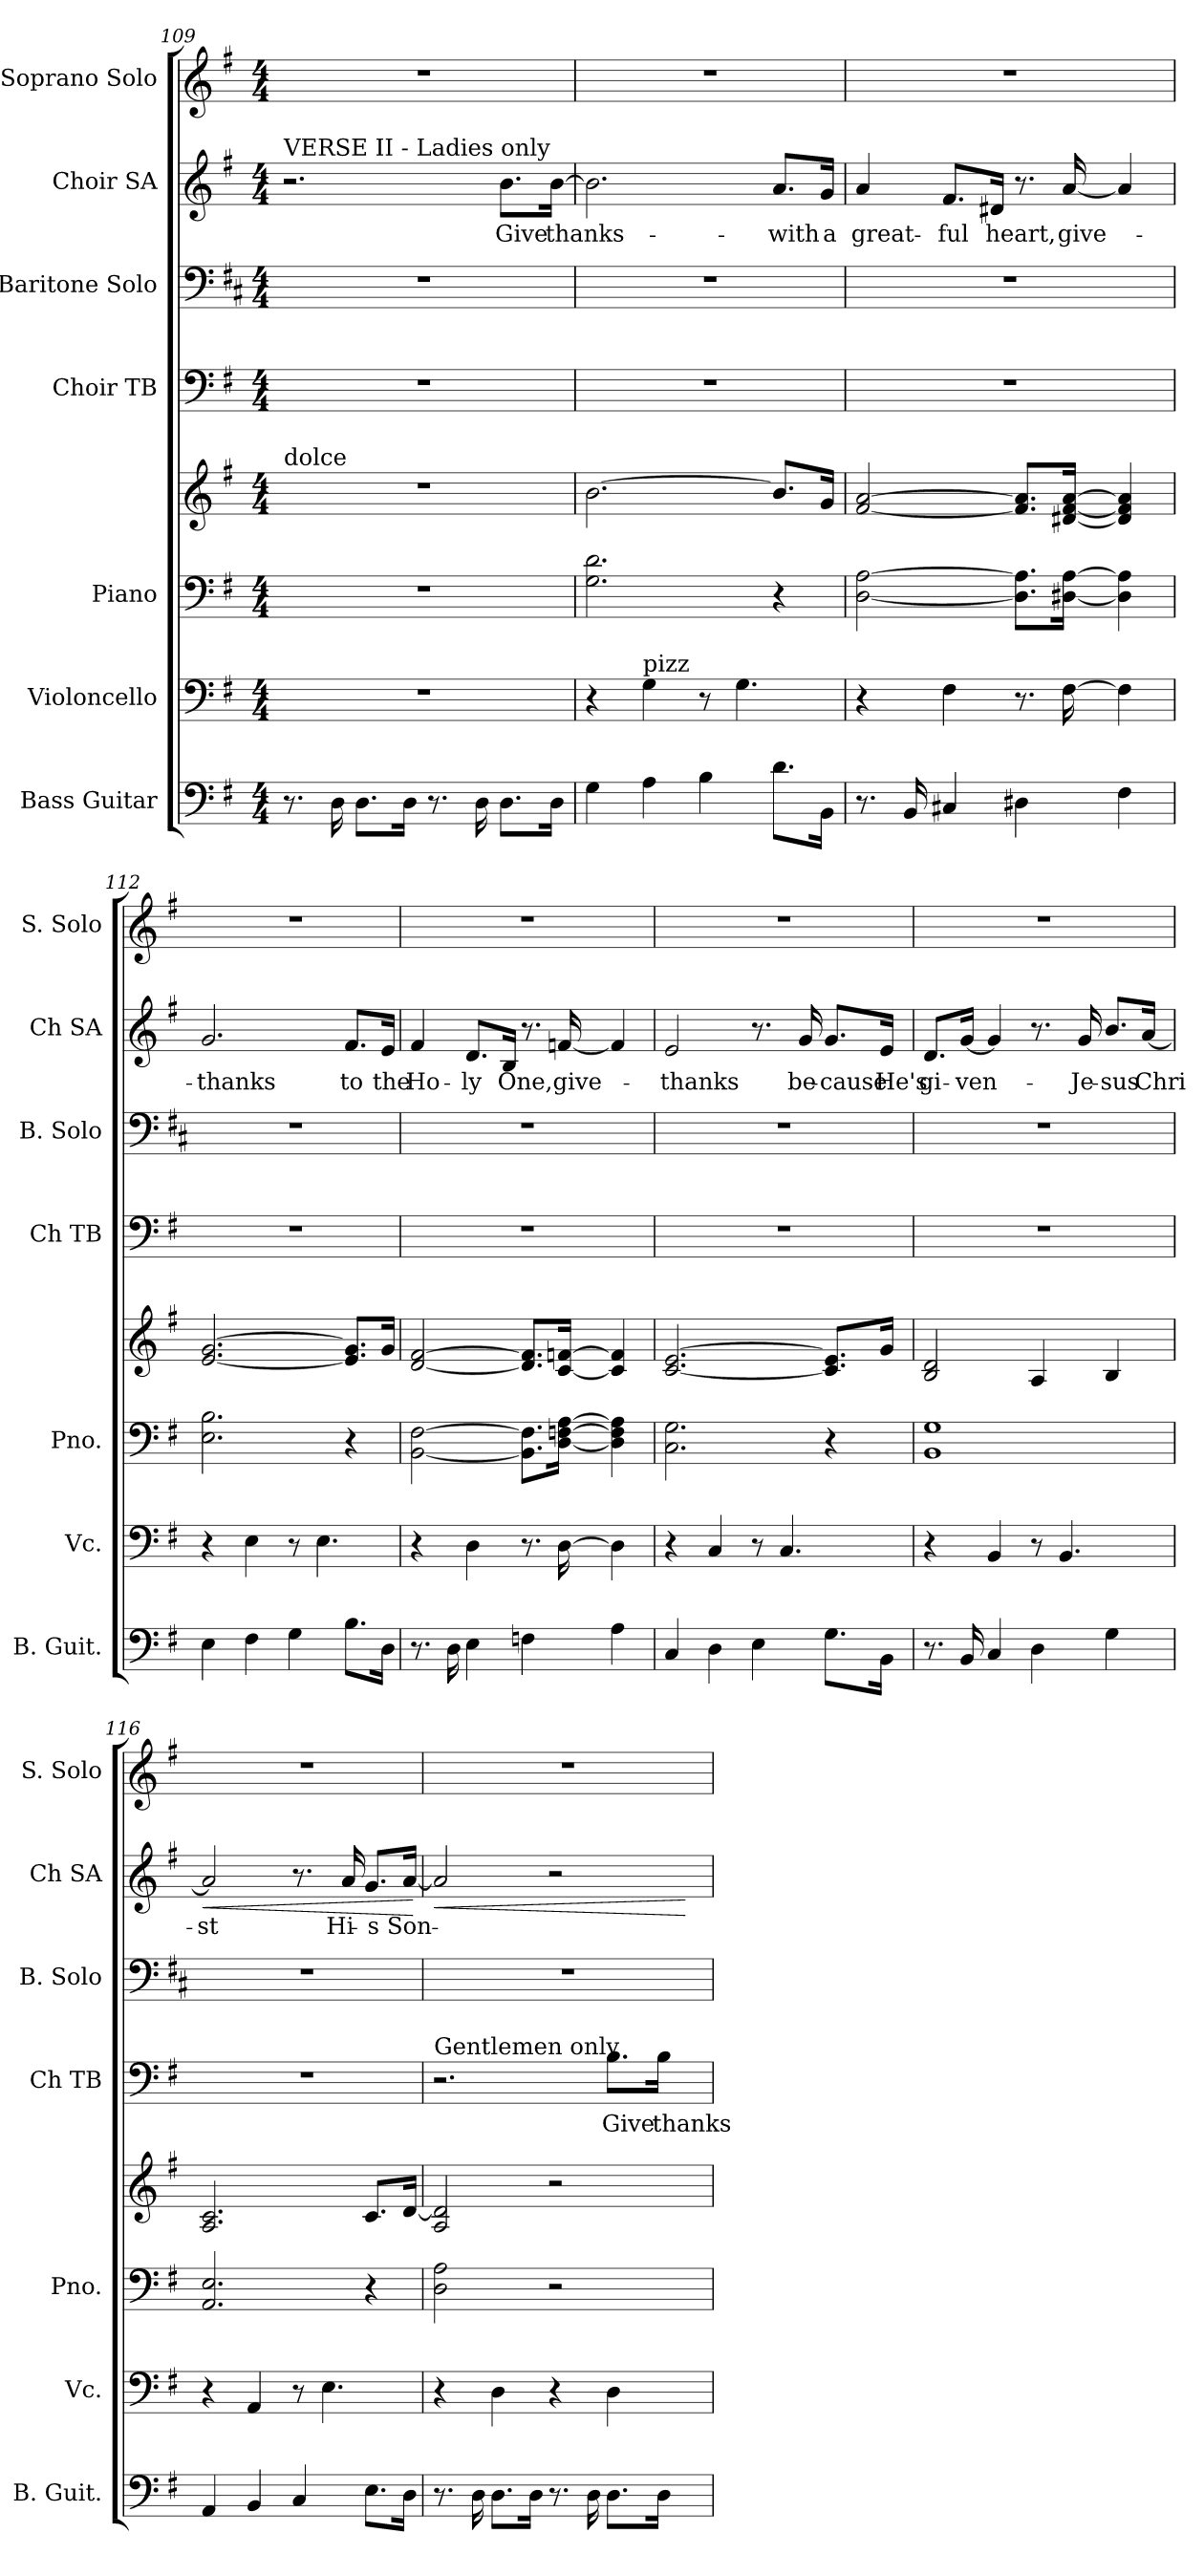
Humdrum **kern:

**kern	**kern	**kern	**kern	**kern	**text	**kern	**kern	**text	**dynam	**kern
*part7	*part6	*part5	*part5	*part4	*part4	*part3	*part2	*part2	*part2	*part1
*staff8	*staff7	*staff6	*staff5	*staff4	*staff4	*staff3	*staff2	*staff2	*staff2	*staff1
*I"Bass Guitar	*I"Violoncello	*I"Piano	*	*I"Choir TB	*	*I"Baritone Solo	*I"Choir SA	*	*	*I"Soprano Solo
*I'B. Guit.	*I'Vc.	*I'Pno.	*	*I'Ch TB	*	*I'B. Solo	*I'Ch SA	*	*	*I'S. Solo
!!LO:LB:g=z
*clefF4	*clefF4	*clefF4	*clefG2	*clefF4	*	*clefF4	*clefG2	*	*	*clefG2
*ITrd7c12	*	*	*	*	*	*ITrd4c7	*	*	*	*
*k[f#]	*k[f#]	*k[f#]	*k[f#]	*k[f#]	*	*k[f#]	*k[f#]	*	*	*k[f#]
*M4/4	*M4/4	*M4/4	*M4/4	*M4/4	*	*M4/4	*M4/4	*	*	*M4/4
=109	=109	=109	=109	=109	=109	=109	=109	=109	=109	=109
!	!	!	!	!	!	!	!LO:TX:a:t=VERSE II - Ladies only	!	!	!
!	!	!	!LO:TX:a:t=dolce	!	!	!	!	!	!	!
8.r	1r	1r	1r	1r	.	1r	2.r	.	.	1r
16DD\	.	.	.	.	.	.	.	.	.	.
8.DD\L	.	.	.	.	.	.	.	.	.	.
16DD\Jk	.	.	.	.	.	.	.	.	.	.
8.r	.	.	.	.	.	.	.	.	.	.
16DD\	.	.	.	.	.	.	.	.	.	.
!	!	!	!	!	!	!	!	!LO:LY:b	!	!
8.DD\L	.	.	.	.	.	.	8.b\L	Give	.	.
!	!	!	!	!	!	!	!	!LO:LY:b	!	!
16DD\Jk	.	.	.	.	.	.	[16b\Jk	thanks-	.	.
=110	=110	=110	=110	=110	=110	=110	=110	=110	=110	=110
4GG\	4r	2.G\ 2.d\	[2.b\	1r	.	1r	2.b\]	.	.	1r
!	!LO:TX:a:t=pizz	!	!	!	!	!	!	!	!	!
4AA\	4G\	.	.	.	.	.	.	.	.	.
4BB\	8r	.	.	.	.	.	.	.	.	.
.	4.G\	.	.	.	.	.	.	.	.	.
!	!	!	!	!	!	!	!	!LO:LY:b	!	!
8.D\L	.	4r	8.b/L]	.	.	.	8.a/L	-with	.	.
!	!	!	!	!	!	!	!	!LO:LY:b	!	!
16BBB\Jk	.	.	16g/Jk	.	.	.	16g/Jk	a	.	.
=111	=111	=111	=111	=111	=111	=111	=111	=111	=111	=111
!	!	!	!	!	!	!	!	!LO:LY:b	!	!
8.r	4r	[2D\ [2A\	[2f#/ [2a/	1r	.	1r	4a/	great-	.	1r
16BBB/	.	.	.	.	.	.	.	.	.	.
!	!	!	!	!	!	!	!	!LO:LY:b	!	!
4CC#X/	4F#\	.	.	.	.	.	8.f#/L	-ful	.	.
!	!	!	!	!	!	!	!	!LO:LY:b	!	!
.	.	.	.	.	.	.	16d#X/Jk	heart,	.	.
4DD#X\	8.r	8.D\] 8.A\]L	8.f#/] 8.a/]L	.	.	.	8.r	.	.	.
!	!	!	!	!	!	!	!	!LO:LY:b	!	!
.	[16F#\	[16D#X\ [16A\Jk	[16d#X/ [16f#/ [16a/Jk	.	.	.	[16a/	give-	.	.
4FF#\	4F#\]	4D#\] 4A\]	4d#/] 4f#/] 4a/]	.	.	.	4a/]	.	.	.
=112	=112	=112	=112	=112	=112	=112	=112	=112	=112	=112
!	!	!	!	!	!	!	!	!LO:LY:b	!	!
4EE\	4r	2.E\ 2.B\	[2.e/ [2.g/	1r	.	1r	2.g/	-thanks	.	1r
4FF#\	4E\	.	.	.	.	.	.	.	.	.
4GG\	8r	.	.	.	.	.	.	.	.	.
.	4.E\	.	.	.	.	.	.	.	.	.
!	!	!	!	!	!	!	!	!LO:LY:b	!	!
8.BB\L	.	4r	8.e/] 8.g/]L	.	.	.	8.f#/L	to	.	.
!	!	!	!	!	!	!	!	!LO:LY:b	!	!
16DD\Jk	.	.	16g/Jk	.	.	.	16e/Jk	the	.	.
!!LO:PB:g=z
=113	=113	=113	=113	=113	=113	=113	=113	=113	=113	=113
!	!	!	!	!	!	!	!	!LO:LY:b	!	!
8.r	4r	[2BB\ [2F#\	[2d/ [2f#/	1r	.	1r	4f#/	Ho-	.	1r
16DD\	.	.	.	.	.	.	.	.	.	.
!	!	!	!	!	!	!	!	!LO:LY:b	!	!
4EE\	4D\	.	.	.	.	.	8.d/L	-ly	.	.
!	!	!	!	!	!	!	!	!LO:LY:b	!	!
.	.	.	.	.	.	.	16B/Jk	One,	.	.
4FFn\	8.r	8.BB\] 8.F#\]L	8.d/] 8.f#/]L	.	.	.	8.r	.	.	.
!	!	!	!	!	!	!	!	!LO:LY:b	!	!
.	[16D\	[16D\ [16Fn\ [16A\Jk	[16c/ [16fn/Jk	.	.	.	[16fn/	give-	.	.
4AA\	4D\]	4D\] 4F\] 4A\]	4c/] 4f/]	.	.	.	4f/]	.	.	.
=114	=114	=114	=114	=114	=114	=114	=114	=114	=114	=114
!	!	!	!	!	!	!	!	!LO:LY:b	!	!
4CC/	4r	2.C\ 2.G\	[2.c/ [2.e/	1r	.	1r	2e/	-thanks	.	1r
4DD\	4C/	.	.	.	.	.	.	.	.	.
4EE\	8r	.	.	.	.	.	8.r	.	.	.
.	4.C/	.	.	.	.	.	.	.	.	.
!	!	!	!	!	!	!	!	!LO:LY:b	!	!
.	.	.	.	.	.	.	16g/	be-	.	.
!	!	!	!	!	!	!	!	!LO:LY:b	!	!
8.GG\L	.	4r	8.c/] 8.e/]L	.	.	.	8.g/L	-cause	.	.
!	!	!	!	!	!	!	!	!LO:LY:b	!	!
16BBB\Jk	.	.	16g/Jk	.	.	.	16e/Jk	He's	.	.
=115	=115	=115	=115	=115	=115	=115	=115	=115	=115	=115
!	!	!	!	!	!	!	!	!LO:LY:b	!	!
8.r	4r	1BB 1G	2B/ 2d/	1r	.	1r	8.d/L	gi-	.	1r
!	!	!	!	!	!	!	!	!LO:LY:b	!	!
16BBB/	.	.	.	.	.	.	[16g/Jk	-ven-	.	.
4CC/	4BB/	.	.	.	.	.	4g/]	.	.	.
4DD\	8r	.	4A/	.	.	.	8.r	.	.	.
.	4.BB/	.	.	.	.	.	.	.	.	.
!	!	!	!	!	!	!	!	!LO:LY:b	!	!
.	.	.	.	.	.	.	16g/	Je-	.	.
!	!	!	!	!	!	!	!	!LO:LY:b	!	!
4GG\	.	.	4B/	.	.	.	8.b/L	-sus	.	.
!	!	!	!	!	!	!	!	!LO:LY:b	!	!
.	.	.	.	.	.	.	[16a/Jk	Chri-	.	.
=116	=116	=116	=116	=116	=116	=116	=116	=116	=116	=116
!	!	!	!	!	!	!	!	!LO:LY:b	!LO:HP:b	!
4AAA/	4r	2.AA/ 2.E/	2.A/ 2.c/	1r	.	1r	2a/]	-st	<	1r
4BBB/	4AA/	.	.	.	.	.	.	.	.	.
4CC/	8r	.	.	.	.	.	8.r	.	.	.
.	4.E\	.	.	.	.	.	.	.	.	.
!	!	!	!	!	!	!	!	!LO:LY:b	!	!
.	.	.	.	.	.	.	16a/	Hi-	.	.
!	!	!	!	!	!	!	!	!LO:LY:b	!	!
8.EE\L	.	4r	8.c/L	.	.	.	8.g/L	-s	.	.
!	!	!	!	!	!	!	!	!LO:LY:b	!	!
16DD\Jk	.	.	[16d/Jk	.	.	.	[16a/Jk	Son-	.	.
.	.	.	.	.	.	.	.	.	[	.
=117	=117	=117	=117	=117	=117	=117	=117	=117	=117	=117
!	!	!	!	!LO:TX:a:t=Gentlemen only	!	!	!	!	!	!
!	!	!	!	!	!	!	!	!	!LO:HP:b	!
8.r	4r	2D\ 2A\	2A/ 2d/]	2.r	.	1r	2a/]	.	<	1r
16DD\	.	.	.	.	.	.	.	.	.	.
8.DD\L	4D\	.	.	.	.	.	.	.	.	.
16DD\Jk	.	.	.	.	.	.	.	.	.	.
8.r	4r	2r	2r	.	.	.	2r	.	.	.
16DD\	.	.	.	.	.	.	.	.	.	.
!	!	!	!	!	!LO:LY:b	!	!	!	!	!
8.DD\L	4D\	.	.	8.B\L	Give	.	.	.	.	.
!	!	!	!	!	!LO:LY:b	!	!	!	!	!
16DD\Jk	.	.	.	16B\Jk	thanks-	.	.	.	.	.
.	.	.	.	.	.	.	.	.	[	.
=	=	=	=	=	=	=	=	=	=	=
*-	*-	*-	*-	*-	*-	*-	*-	*-	*-	*-
